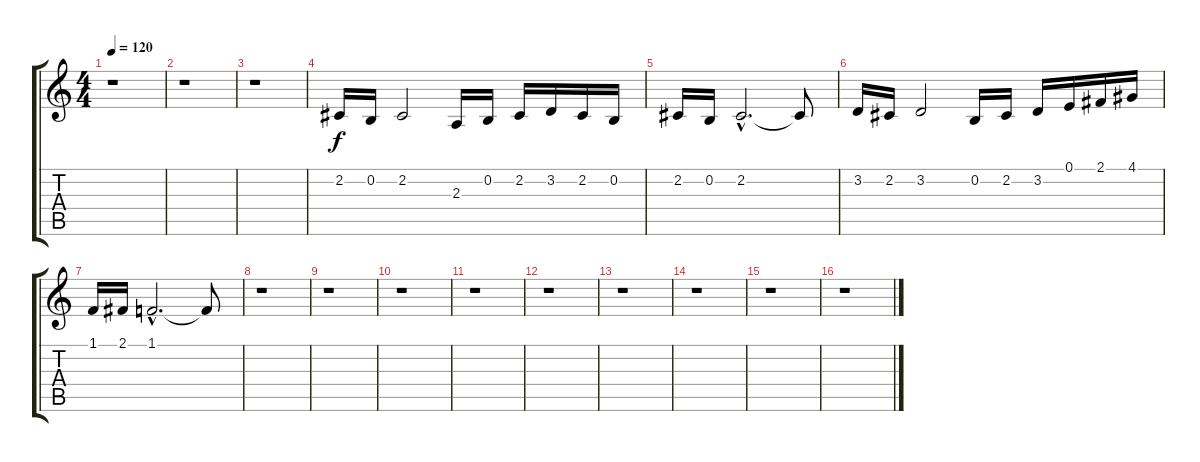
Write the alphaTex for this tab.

\track "" {instrument trombone}
\staff {score tabs}
\tuning (E4 B3 G3 D3 A2 E2) {hide}
\ts (4 4)
\tempo 120
\clef g2
\ks c
r.1{dy f} |
r.1 |
r.1 |
2.2.16 0.2.16 2.2.2 2.3.16 0.2.16 2.2.16 3.2.16 2.2.16 0.2.16 |
2.2.16 0.2.16 2.2{hac}.2{d} 2.2{t}.8 |
3.2.16 2.2.16 3.2.2 0.2.16 2.2.16 3.2.16 0.1.16 2.1.16 4.1.16 |
1.1.16 2.1.16 1.1{hac}.2{d} 1.1{t}.8 |
r.1 |
r.1 |
r.1 |
r.1 |
r.1 |
r.1 |
r.1 |
r.1 |
r.1
